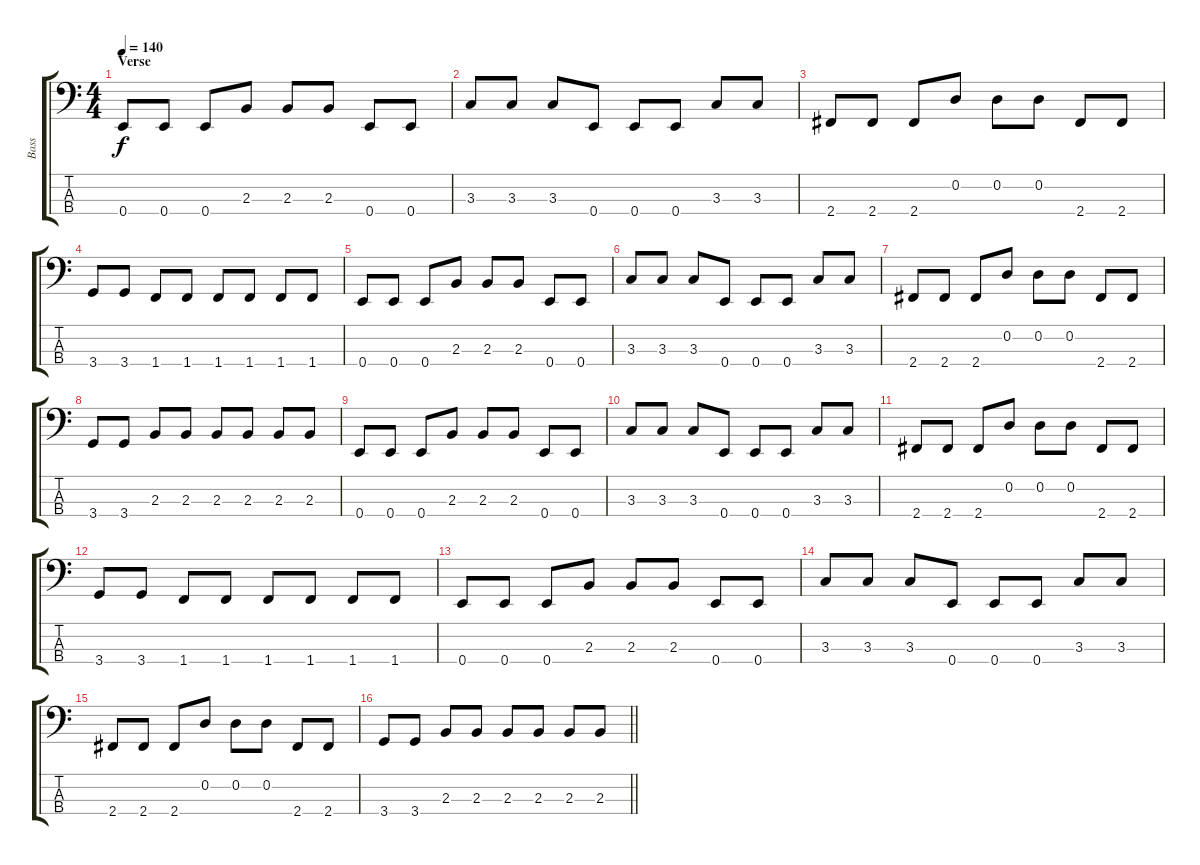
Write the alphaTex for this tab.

\track ("Bass" "Bass") {instrument electricbassfinger}
\staff {score tabs}
\tuning (G2 D2 A1 E1) {hide}
\ts (4 4)
\section ("" "Verse")
\tempo 140
\clef f4
\ks c
0.4.8{dy f} 0.4.8 0.4.8 2.3.8 2.3.8 2.3.8 0.4.8 0.4.8 |
3.3.8 3.3.8 3.3.8 0.4.8 0.4.8 0.4.8 3.3.8 3.3.8 |
2.4.8 2.4.8 2.4.8 0.2.8 0.2.8 0.2.8 2.4.8 2.4.8 |
3.4.8 3.4.8 1.4.8 1.4.8 1.4.8 1.4.8 1.4.8 1.4.8 |
0.4.8 0.4.8 0.4.8 2.3.8 2.3.8 2.3.8 0.4.8 0.4.8 |
3.3.8 3.3.8 3.3.8 0.4.8 0.4.8 0.4.8 3.3.8 3.3.8 |
2.4.8 2.4.8 2.4.8 0.2.8 0.2.8 0.2.8 2.4.8 2.4.8 |
3.4.8 3.4.8 2.3.8 2.3.8 2.3.8 2.3.8 2.3.8 2.3.8 |
0.4.8 0.4.8 0.4.8 2.3.8 2.3.8 2.3.8 0.4.8 0.4.8 |
3.3.8 3.3.8 3.3.8 0.4.8 0.4.8 0.4.8 3.3.8 3.3.8 |
2.4.8 2.4.8 2.4.8 0.2.8 0.2.8 0.2.8 2.4.8 2.4.8 |
3.4.8 3.4.8 1.4.8 1.4.8 1.4.8 1.4.8 1.4.8 1.4.8 |
0.4.8 0.4.8 0.4.8 2.3.8 2.3.8 2.3.8 0.4.8 0.4.8 |
3.3.8 3.3.8 3.3.8 0.4.8 0.4.8 0.4.8 3.3.8 3.3.8 |
2.4.8 2.4.8 2.4.8 0.2.8 0.2.8 0.2.8 2.4.8 2.4.8 |
\barLineRight lightlight
3.4.8 3.4.8 2.3.8 2.3.8 2.3.8 2.3.8 2.3.8 2.3.8
